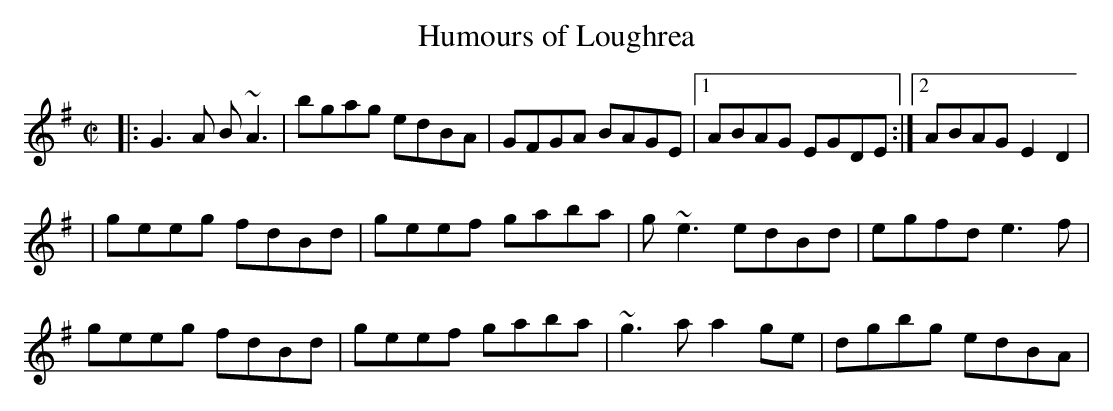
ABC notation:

X:1
T:Humours of Loughrea
M:C|
K:G
|: G3A B~A3 | bgag edBA | GFGA BAGE |1 ABAG EGDE :|2 ABAG E2D2 |
| geeg fdBd | geef gaba | g~e3 edBd | egfd e3f |
geeg fdBd | geef gaba | ~g3a a2ge | dgbg edBA |
